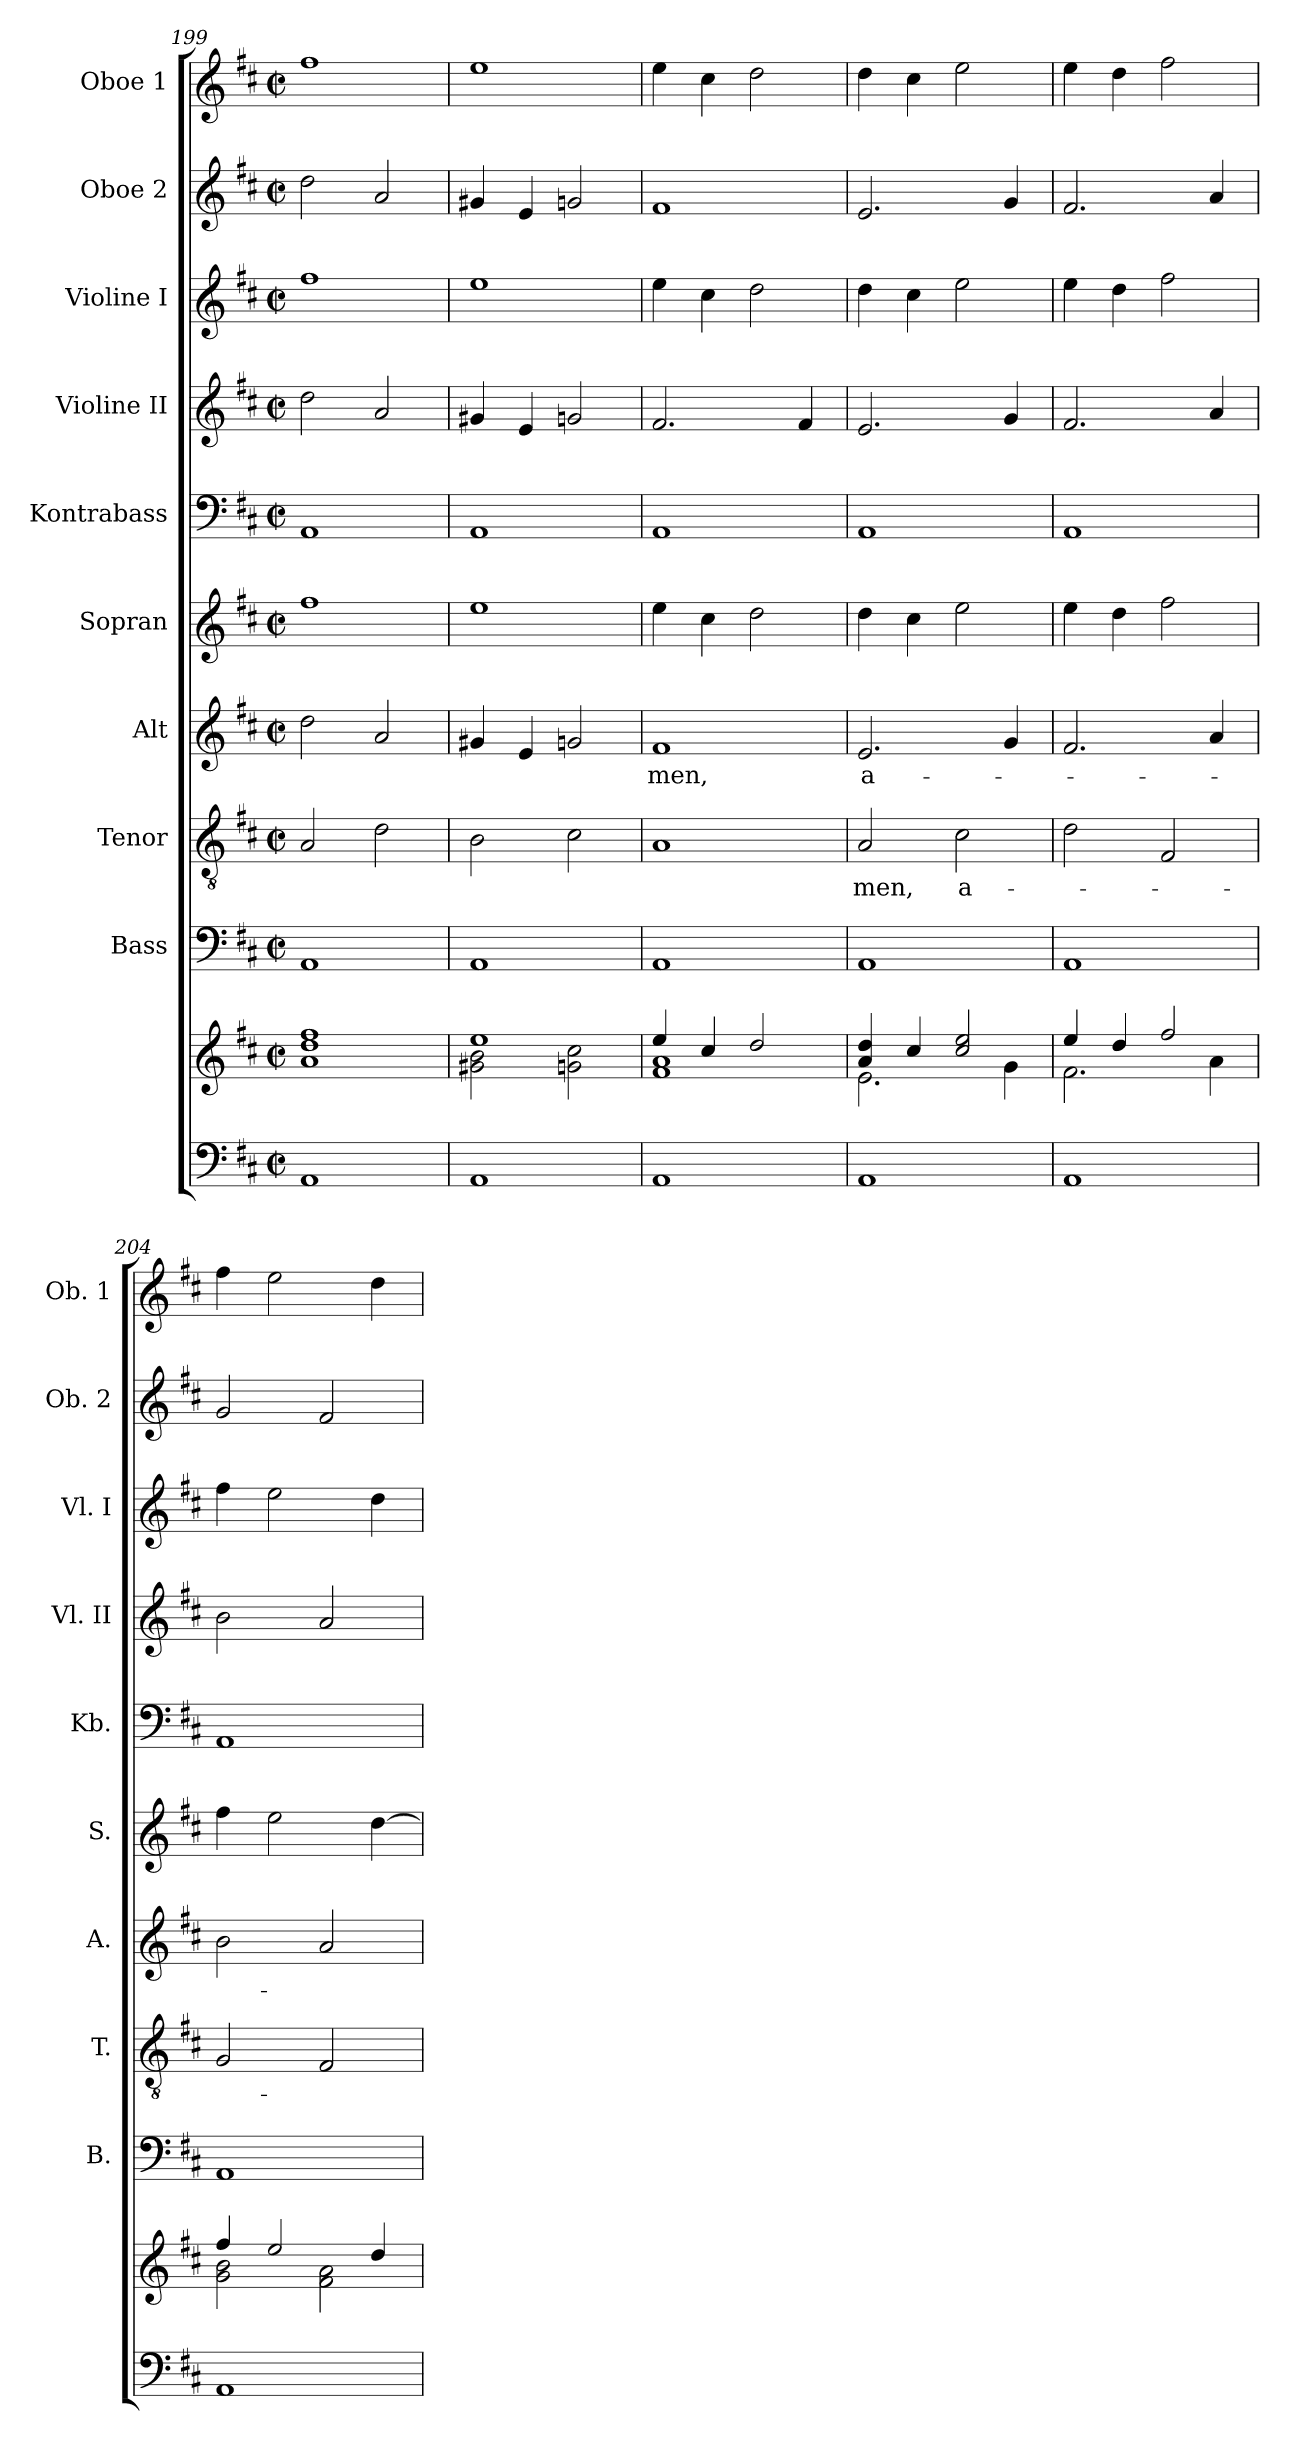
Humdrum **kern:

**kern	**kern	**kern	**kern	**text	**kern	**text	**kern	**kern	**kern	**kern	**kern	**kern
*part10	*part10	*part9	*part8	*part8	*part7	*part7	*part6	*part5	*part4	*part3	*part2	*part1
*staff11	*staff10	*staff9	*staff8	*staff8	*staff7	*staff7	*staff6	*staff5	*staff4	*staff3	*staff2	*staff1
*	*	*I"Bass	*I"Tenor	*	*I"Alt	*	*I"Sopran	*I"Kontrabass	*I"Violine II	*I"Violine I	*I"Oboe 2	*I"Oboe 1
*	*	*I'B.	*I'T.	*	*I'A.	*	*I'S.	*I'Kb.	*I'Vl. II	*I'Vl. I	*I'Ob. 2	*I'Ob. 1
*clefF4	*clefG2	*clefF4	*clefGv2	*	*clefG2	*	*clefG2	*clefF4	*clefG2	*clefG2	*clefG2	*clefG2
*	*	*	*	*	*	*	*	*ITrd7c12	*	*	*	*
*k[f#c#]	*k[f#c#]	*k[f#c#]	*k[f#c#]	*	*k[f#c#]	*	*k[f#c#]	*k[f#c#]	*k[f#c#]	*k[f#c#]	*k[f#c#]	*k[f#c#]
*D:	*D:	*D:	*D:	*	*D:	*	*D:	*D:	*D:	*D:	*D:	*D:
*M2/2	*M2/2	*M2/2	*M2/2	*	*M2/2	*	*M2/2	*M2/2	*M2/2	*M2/2	*M2/2	*M2/2
*met(c|)	*met(c|)	*met(c|)	*met(c|)	*	*met(c|)	*	*met(c|)	*met(c|)	*met(c|)	*met(c|)	*met(c|)	*met(c|)
=199	=199	=199	=199	=199	=199	=199	=199	=199	=199	=199	=199	=199
*	*^	*	*	*	*	*	*	*	*	*	*	*
1AA	1ff#	1a 1dd	1AA	2A/	.	2dd\	.	1ff#	1AAA	2dd\	1ff#	2dd\	1ff#
.	.	.	.	2d\	.	2a/	.	.	.	2a/	.	2a/	.
!!LO:PB:g=z
=200	=200	=200	=200	=200	=200	=200	=200	=200	=200	=200	=200	=200	=200
1AA	1ee	2g#X\ 2b\	1AA	2B\	.	4g#X/	.	1ee	1AAA	4g#X/	1ee	4g#X/	1ee
.	.	.	.	.	.	4e/	.	.	.	4e/	.	4e/	.
.	.	2gn\ 2cc#\	.	2c#\	.	2gn/	.	.	.	2gn/	.	2gn/	.
=201	=201	=201	=201	=201	=201	=201	=201	=201	=201	=201	=201	=201	=201
!	!	!	!	!	!	!	!LO:LY:b	!	!	!	!	!	!
1AA	4ee/	1f# 1a	1AA	1A	.	1f#	-men,	4ee\	1AAA	2.f#/	4ee\	1f#	4ee\
.	4cc#/	.	.	.	.	.	.	4cc#\	.	.	4cc#\	.	4cc#\
.	2dd/	.	.	.	.	.	.	2dd\	.	.	2dd\	.	2dd\
.	.	.	.	.	.	.	.	.	.	4f#/	.	.	.
=202	=202	=202	=202	=202	=202	=202	=202	=202	=202	=202	=202	=202	=202
!	!	!	!	!	!LO:LY:b	!	!LO:LY:b	!	!	!	!	!	!
1AA	4a/ 4dd/	2.e\	1AA	2A/	-men,	2.e/	a-	4dd\	1AAA	2.e/	4dd\	2.e/	4dd\
.	4cc#/	.	.	.	.	.	.	4cc#\	.	.	4cc#\	.	4cc#\
!	!	!	!	!	!LO:LY:b	!	!	!	!	!	!	!	!
.	2cc#/ 2ee/	.	.	2c#\	a-	.	.	2ee\	.	.	2ee\	.	2ee\
.	.	4g\	.	.	.	4g/	.	.	.	4g/	.	4g/	.
=203	=203	=203	=203	=203	=203	=203	=203	=203	=203	=203	=203	=203	=203
1AA	4ee/	2.f#\	1AA	2d\	.	2.f#/	.	4ee\	1AAA	2.f#/	4ee\	2.f#/	4ee\
.	4dd/	.	.	.	.	.	.	4dd\	.	.	4dd\	.	4dd\
.	2ff#/	.	.	2F#/	.	.	.	2ff#\	.	.	2ff#\	.	2ff#\
.	.	4a\	.	.	.	4a/	.	.	.	4a/	.	4a/	.
=204	=204	=204	=204	=204	=204	=204	=204	=204	=204	=204	=204	=204	=204
1AA	4ff#/	2g\ 2b\	1AA	2G/	.	2b\	.	4ff#\	1AAA	2b\	4ff#\	2g/	4ff#\
.	2ee/	.	.	.	.	.	.	2ee\	.	.	2ee\	.	2ee\
.	.	2f#\ 2a\	.	2F#/	.	2a/	.	.	.	2a/	.	2f#/	.
.	4dd/	.	.	.	.	.	.	[4dd\	.	.	4dd\	.	4dd\
*	*v	*v	*	*	*	*	*	*	*	*	*	*	*
=	=	=	=	=	=	=	=	=	=	=	=	=
*-	*-	*-	*-	*-	*-	*-	*-	*-	*-	*-	*-	*-
